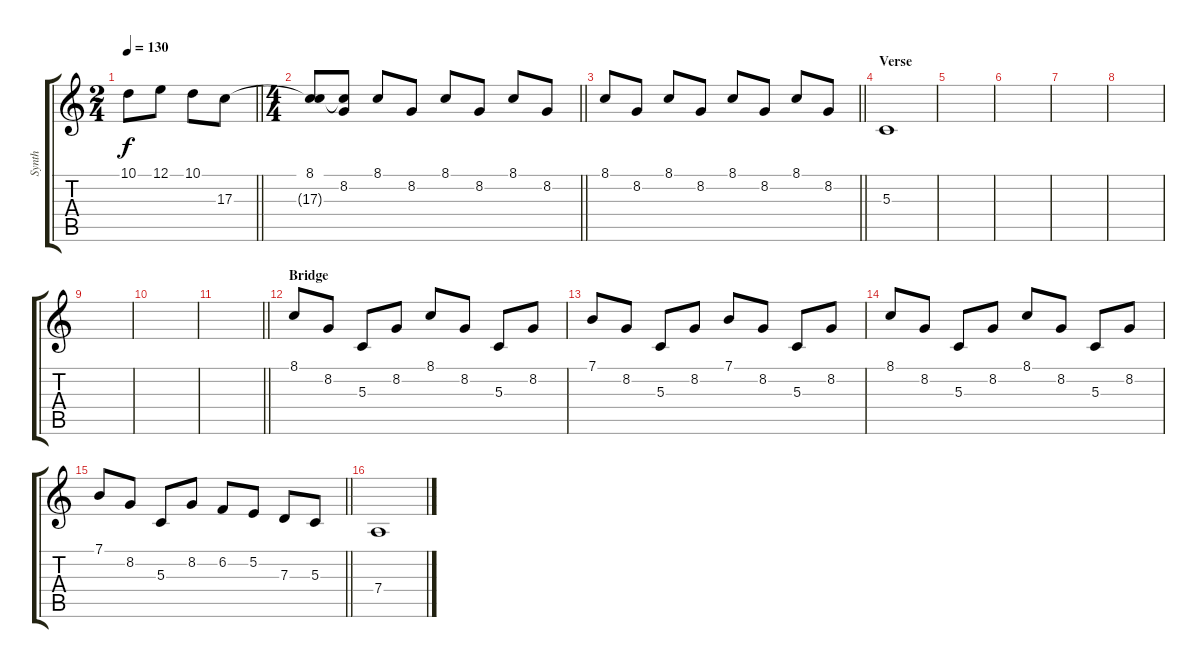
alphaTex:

\track ("Synth" "Synth") {instrument lead1square}
\staff {score tabs}
\tuning (E4 B3 G3 D3 A2 E2) {hide}
\ts (2 4)
\tempo 130
\clef g2
\barLineRight lightlight
\ks c
10.1.8{dy f} 12.1.8 10.1.8 17.3.8 |
\ts (4 4)
\barLineRight lightlight
(8.1 17.3{t}).8{volume 11 instrument vibraphone} (8.2 17.3{t}).8 8.1.8 8.2.8 8.1.8 8.2.8 8.1.8 8.2.8 |
\barLineRight lightlight
8.1.8 8.2.8 8.1.8 8.2.8 8.1.8 8.2.8 8.1.8 8.2.8 |
\section ("" "Verse")
5.3.1 |
|
|
|
|
|
|
\barLineRight lightlight
|
\section ("" "Bridge")
8.1.8{volume 13 instrument vibraphone} 8.2.8 5.3.8 8.2.8 8.1.8 8.2.8 5.3.8 8.2.8 |
7.1.8 8.2.8 5.3.8 8.2.8 7.1.8 8.2.8 5.3.8 8.2.8 |
8.1.8 8.2.8 5.3.8 8.2.8 8.1.8 8.2.8 5.3.8 8.2.8 |
\barLineRight lightlight
7.1.8 8.2.8 5.3.8 8.2.8 6.2.8 5.2.8 7.3.8 5.3.8 |
7.4.1
